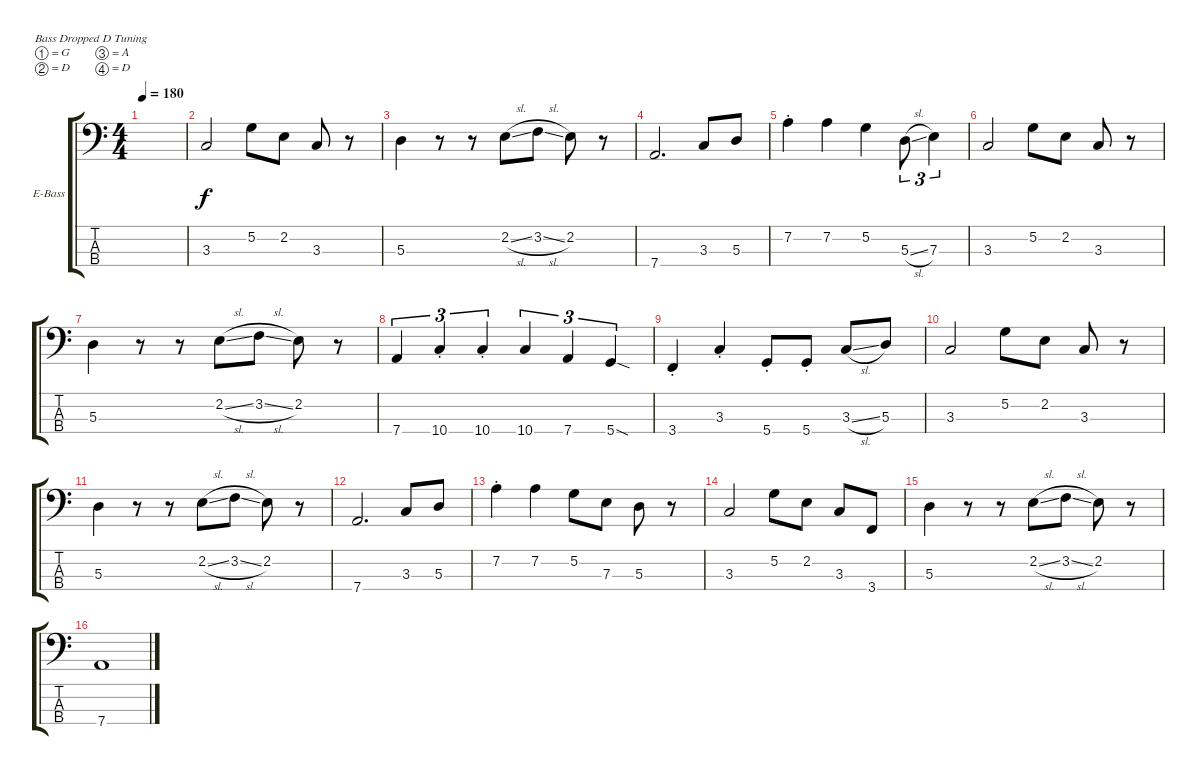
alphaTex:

\defaultSystemsLayout 4
\bracketExtendMode groupsimilarinstruments
\firstSystemTrackNameOrientation horizontal
\otherSystemsTrackNameOrientation horizontal
\track ("Electric Bass" "E-Bass") {instrument electricbassfinger}
\staff {score tabs}
\tuning (G2 D2 A1 D1)
\ts (4 4)
\tempo 180
\clef f4
\ks c
|
3.3.2 5.2.8 2.2.8 3.3.8 r.8 |
5.3.4 r.8 r.8 2.2{sl}.8 3.2{sl}.8 2.2.8 r.8 |
7.4.2{d} 3.3.8 5.3.8 |
7.2{st}.4 7.2.4 5.2.4 5.3{sl}.8{tu (3 2)} 7.3.4{tu (3 2)} |
3.3.2 5.2.8 2.2.8 3.3.8 r.8 |
5.3.4 r.8 r.8 2.2{sl}.8 3.2{sl}.8 2.2.8 r.8 |
7.4.4{tu (3 2)} 10.4{st}.4{tu (3 2)} 10.4{st}.4{tu (3 2)} 10.4.4{tu (3 2)} 7.4.4{tu (3 2)} 5.4{sod}.4{tu (3 2)} |
3.4{st}.4 3.3{st}.4 5.4{st}.8 5.4{st}.8 3.3{sl}.8 5.3.8 |
3.3.2 5.2.8 2.2.8 3.3.8 r.8 |
5.3.4 r.8 r.8 2.2{sl}.8 3.2{sl}.8 2.2.8 r.8 |
7.4.2{d} 3.3.8 5.3.8 |
7.2{st}.4 7.2.4 5.2.8 7.3.8 5.3.8 r.8 |
3.3.2 5.2.8 2.2.8 3.3.8 3.4.8 |
5.3.4 r.8 r.8 2.2{sl}.8 3.2{sl}.8 2.2.8 r.8 |
7.4.1
